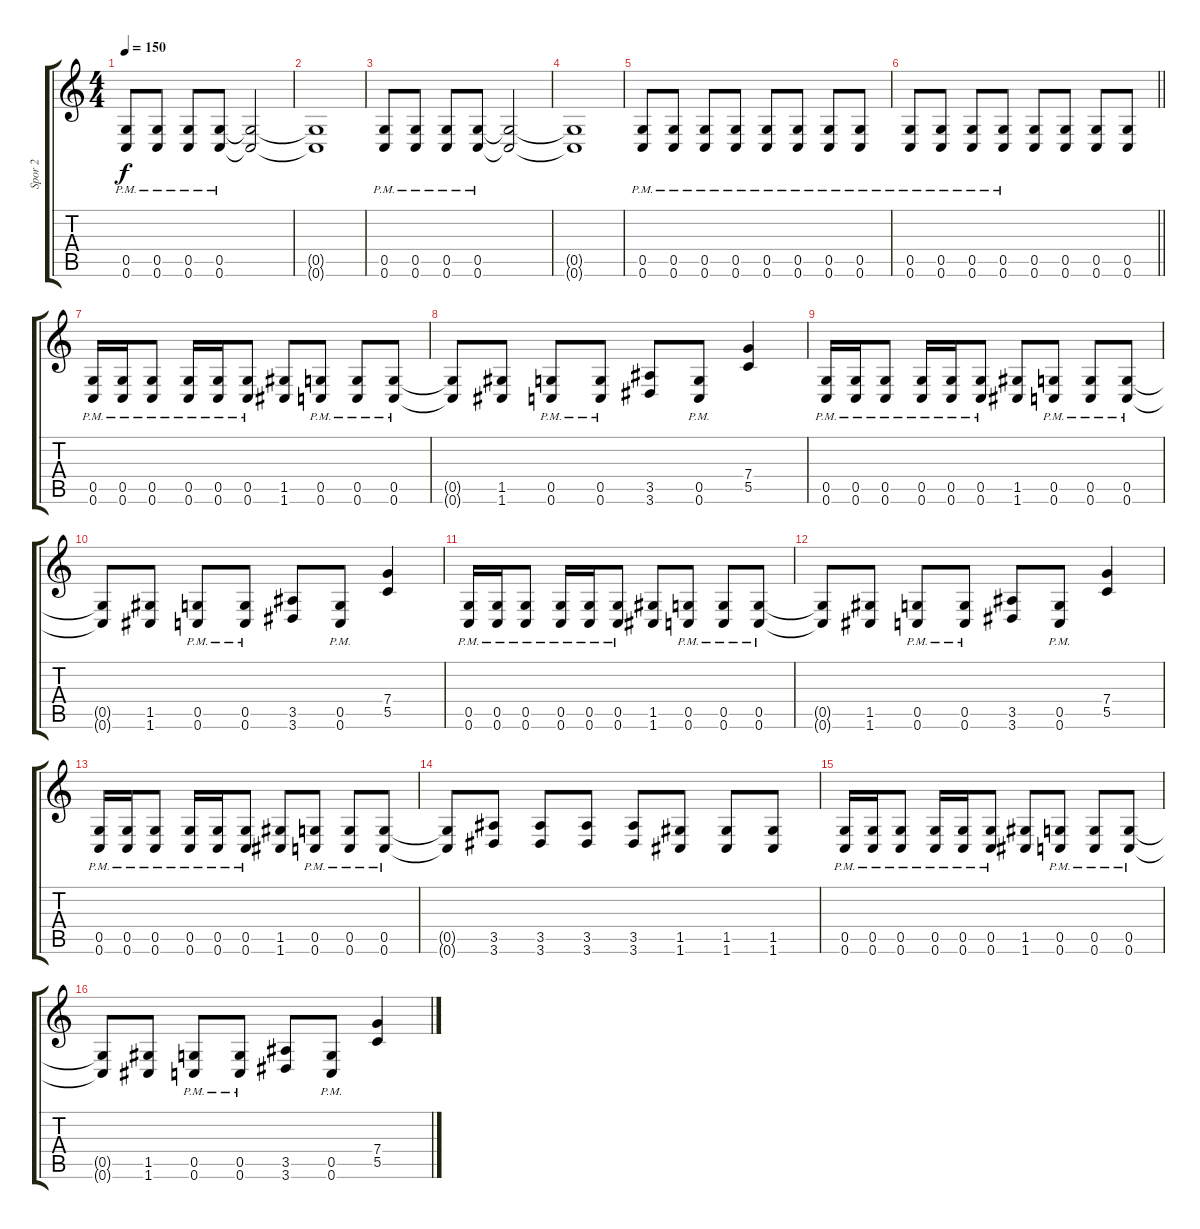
\track ("Spor 2" "Spor 2") {instrument distortionguitar}
\staff {score tabs}
\tuning (D4 A3 F3 C3 G2 C2) {hide}
\ts (4 4)
\tempo 150
\clef g2
\ks c
(0.5{pm} 0.6{pm}).8{dy f} (0.5{pm} 0.6{pm}).8 (0.5{pm} 0.6{pm}).8 (0.5{pm} 0.6{pm}).8 (0.5{t} 0.6{t}).2 |
(0.5{t} 0.6{t}).1 |
(0.5{pm} 0.6{pm}).8 (0.5{pm} 0.6{pm}).8 (0.5{pm} 0.6{pm}).8 (0.5{pm} 0.6{pm}).8 (0.5{t} 0.6{t}).2 |
(0.5{t} 0.6{t}).1 |
(0.5{pm} 0.6{pm}).8 (0.5{pm} 0.6{pm}).8 (0.5{pm} 0.6{pm}).8 (0.5{pm} 0.6{pm}).8 (0.5{pm} 0.6{pm}).8 (0.5{pm} 0.6{pm}).8 (0.5{pm} 0.6{pm}).8 (0.5{pm} 0.6{pm}).8 |
\barLineRight lightlight
(0.5{pm} 0.6{pm}).8 (0.5{pm} 0.6{pm}).8 (0.5{pm} 0.6{pm}).8 (0.5{pm} 0.6{pm}).8 (0.5 0.6).8 (0.5 0.6).8 (0.5 0.6).8 (0.5 0.6).8 |
\section ("" "")
(0.5{pm} 0.6{pm}).16 (0.5{pm} 0.6{pm}).16 (0.5{pm} 0.6{pm}).8 (0.5{pm} 0.6{pm}).16 (0.5{pm} 0.6{pm}).16 (0.5{pm} 0.6{pm}).8 (1.5 1.6).8 (0.5{pm} 0.6{pm}).8 (0.5{pm} 0.6{pm}).8 (0.5{pm} 0.6{pm}).8 |
(0.5{t} 0.6{t}).8 (1.5 1.6).8 (0.5{pm} 0.6{pm}).8 (0.5{pm} 0.6{pm}).8 (3.5 3.6).8 (0.5{pm} 0.6{pm}).8 (7.4 5.5).4 |
(0.5{pm} 0.6{pm}).16 (0.5{pm} 0.6{pm}).16 (0.5{pm} 0.6{pm}).8 (0.5{pm} 0.6{pm}).16 (0.5{pm} 0.6{pm}).16 (0.5{pm} 0.6{pm}).8 (1.5 1.6).8 (0.5{pm} 0.6{pm}).8 (0.5{pm} 0.6{pm}).8 (0.5{pm} 0.6{pm}).8 |
(0.5{t} 0.6{t}).8 (1.5 1.6).8 (0.5{pm} 0.6{pm}).8 (0.5{pm} 0.6{pm}).8 (3.5 3.6).8 (0.5{pm} 0.6{pm}).8 (7.4 5.5).4 |
(0.5{pm} 0.6{pm}).16 (0.5{pm} 0.6{pm}).16 (0.5{pm} 0.6{pm}).8 (0.5{pm} 0.6{pm}).16 (0.5{pm} 0.6{pm}).16 (0.5{pm} 0.6{pm}).8 (1.5 1.6).8 (0.5{pm} 0.6{pm}).8 (0.5{pm} 0.6{pm}).8 (0.5{pm} 0.6{pm}).8 |
(0.5{t} 0.6{t}).8 (1.5 1.6).8 (0.5{pm} 0.6{pm}).8 (0.5{pm} 0.6{pm}).8 (3.5 3.6).8 (0.5{pm} 0.6{pm}).8 (7.4 5.5).4 |
(0.5{pm} 0.6{pm}).16 (0.5{pm} 0.6{pm}).16 (0.5{pm} 0.6{pm}).8 (0.5{pm} 0.6{pm}).16 (0.5{pm} 0.6{pm}).16 (0.5{pm} 0.6{pm}).8 (1.5 1.6).8 (0.5{pm} 0.6{pm}).8 (0.5{pm} 0.6{pm}).8 (0.5{pm} 0.6{pm}).8 |
(0.5{t} 0.6{t}).8 (3.5 3.6).8 (3.5 3.6).8 (3.5 3.6).8 (3.5 3.6).8 (1.5 1.6).8 (1.5 1.6).8 (1.5 1.6).8 |
(0.5{pm} 0.6{pm}).16 (0.5{pm} 0.6{pm}).16 (0.5{pm} 0.6{pm}).8 (0.5{pm} 0.6{pm}).16 (0.5{pm} 0.6{pm}).16 (0.5{pm} 0.6{pm}).8 (1.5 1.6).8 (0.5{pm} 0.6{pm}).8 (0.5{pm} 0.6{pm}).8 (0.5{pm} 0.6{pm}).8 |
(0.5{t} 0.6{t}).8 (1.5 1.6).8 (0.5{pm} 0.6{pm}).8 (0.5{pm} 0.6{pm}).8 (3.5 3.6).8 (0.5{pm} 0.6{pm}).8 (7.4 5.5).4
